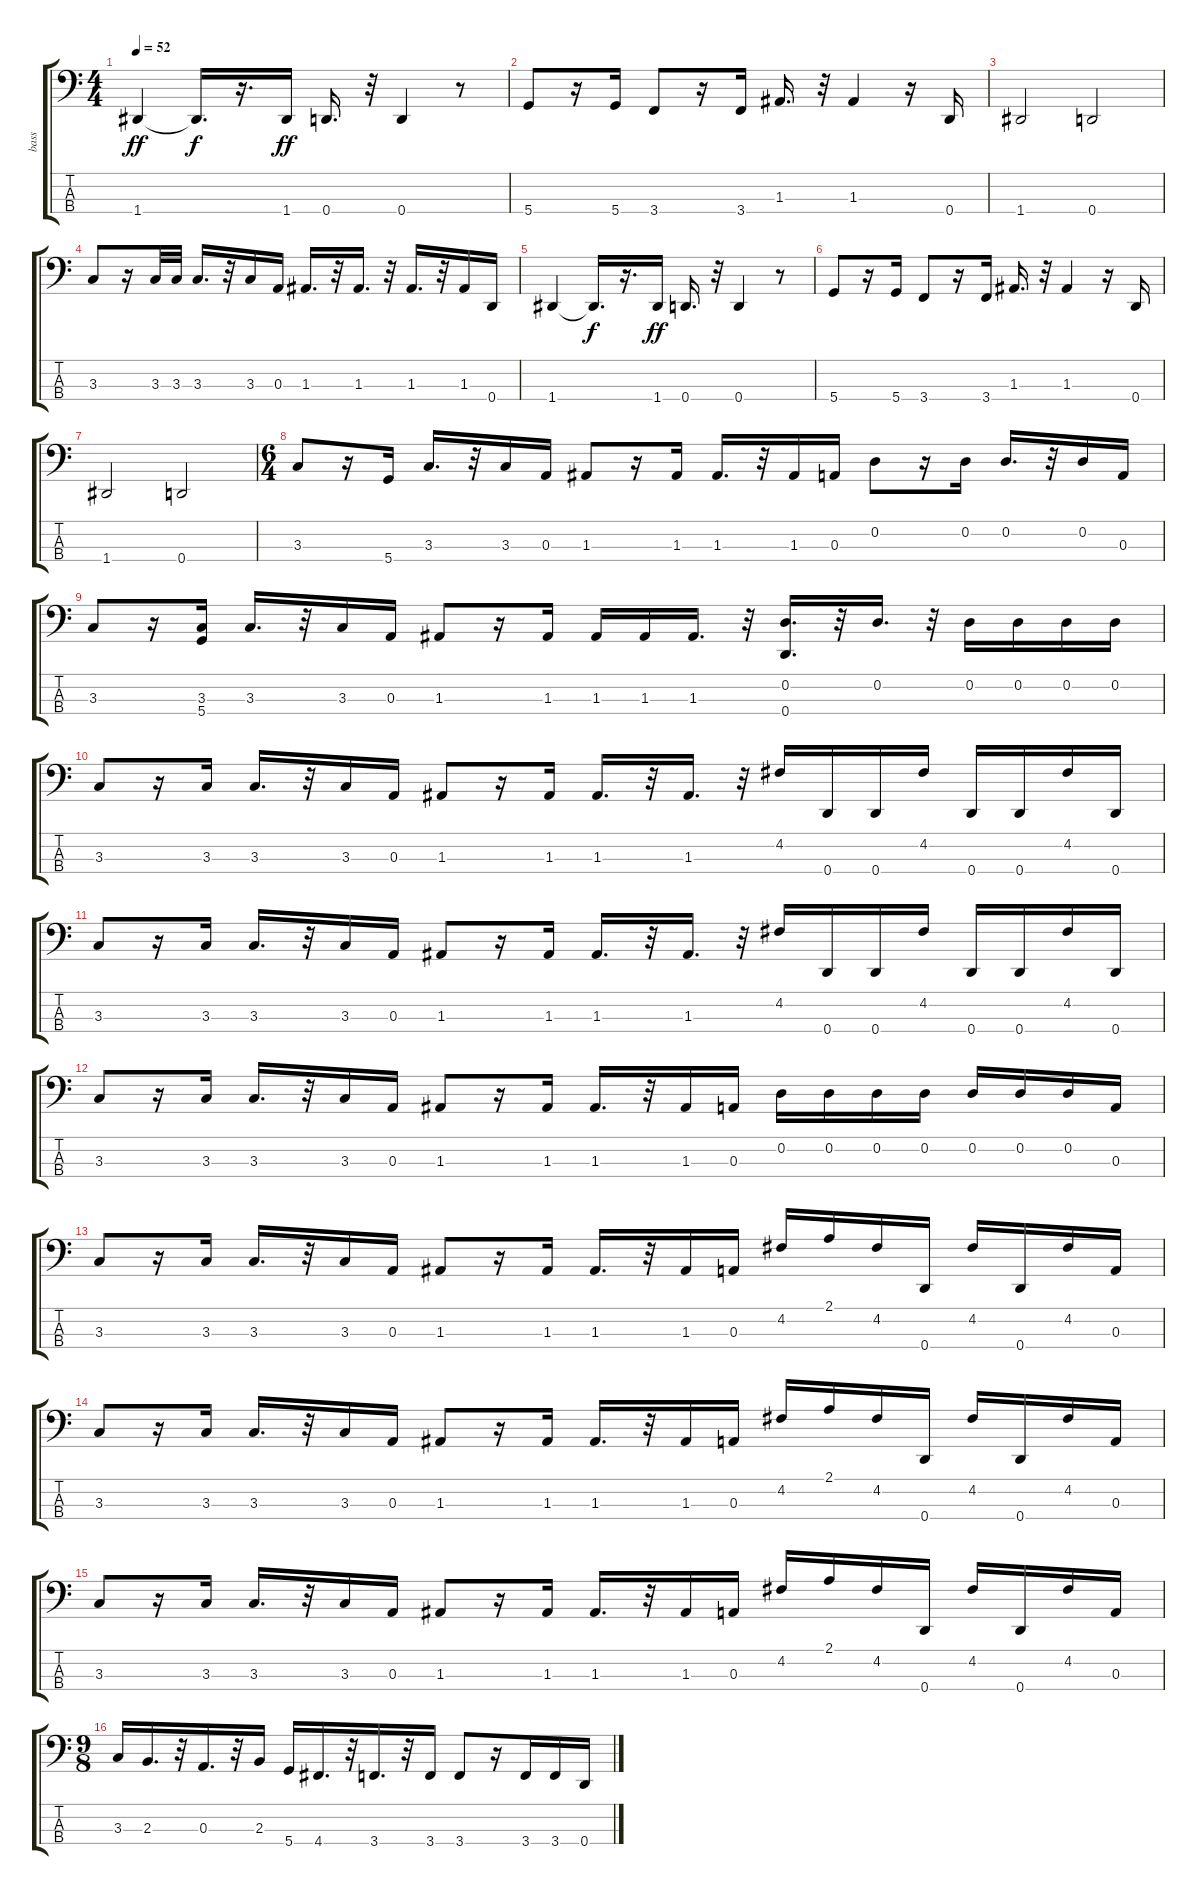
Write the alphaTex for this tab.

\track ("bass" "bass") {instrument electricbassfinger}
\staff {score tabs}
\tuning (G2 D2 A1 D1) {hide}
\ts (4 4)
\tempo 52
\clef f4
\ks c
1.4.4{dy ff} 1.4{t}.16{d dy f} r.16{d} 1.4.16{dy ff} 0.4.16{d} r.32 0.4.4 r.8 |
5.4.8 r.16 5.4.16 3.4.8 r.16 3.4.16 1.3.16{d} r.32 1.3.4 r.16 0.4.16 |
1.4.2 0.4.2 |
3.3.8 r.16 3.3.32 3.3.32 3.3.16{d} r.32 3.3.16 0.3.16 1.3.16{d} r.32 1.3.16{d} r.32 1.3.16{d} r.32 1.3.16 0.4.16 |
1.4.4 1.4{t}.16{d dy f} r.16{d} 1.4.16{dy ff} 0.4.16{d} r.32 0.4.4 r.8 |
5.4.8 r.16 5.4.16 3.4.8 r.16 3.4.16 1.3.16{d} r.32 1.3.4 r.16 0.4.16 |
1.4.2 0.4.2 |
\ts (6 4)
3.3.8 r.16 5.4.16 3.3.16{d} r.32 3.3.16 0.3.16 1.3.8 r.16 1.3.16 1.3.16{d} r.32 1.3.16 0.3.16 0.2.8 r.16 0.2.16 0.2.16{d} r.32 0.2.16 0.3.16 |
3.3.8 r.16 (3.3 5.4).16 3.3.16{d} r.32 3.3.16 0.3.16 1.3.8 r.16 1.3.16 1.3.16 1.3.16 1.3.16{d} r.32 (0.2 0.4).16{d} r.32 0.2.16{d} r.32 0.2.16 0.2.16 0.2.16 0.2.16 |
3.3.8 r.16 3.3.16 3.3.16{d} r.32 3.3.16 0.3.16 1.3.8 r.16 1.3.16 1.3.16{d} r.32 1.3.16{d} r.32 4.2.16 0.4.16 0.4.16 4.2.16 0.4.16 0.4.16 4.2.16 0.4.16 |
3.3.8 r.16 3.3.16 3.3.16{d} r.32 3.3.16 0.3.16 1.3.8 r.16 1.3.16 1.3.16{d} r.32 1.3.16{d} r.32 4.2.16 0.4.16 0.4.16 4.2.16 0.4.16 0.4.16 4.2.16 0.4.16 |
3.3.8 r.16 3.3.16 3.3.16{d} r.32 3.3.16 0.3.16 1.3.8 r.16 1.3.16 1.3.16{d} r.32 1.3.16 0.3.16 0.2.16 0.2.16 0.2.16 0.2.16 0.2.16 0.2.16 0.2.16 0.3.16 |
3.3.8 r.16 3.3.16 3.3.16{d} r.32 3.3.16 0.3.16 1.3.8 r.16 1.3.16 1.3.16{d} r.32 1.3.16 0.3.16 4.2.16 2.1.16 4.2.16 0.4.16 4.2.16 0.4.16 4.2.16 0.3.16 |
3.3.8 r.16 3.3.16 3.3.16{d} r.32 3.3.16 0.3.16 1.3.8 r.16 1.3.16 1.3.16{d} r.32 1.3.16 0.3.16 4.2.16 2.1.16 4.2.16 0.4.16 4.2.16 0.4.16 4.2.16 0.3.16 |
3.3.8 r.16 3.3.16 3.3.16{d} r.32 3.3.16 0.3.16 1.3.8 r.16 1.3.16 1.3.16{d} r.32 1.3.16 0.3.16 4.2.16 2.1.16 4.2.16 0.4.16 4.2.16 0.4.16 4.2.16 0.3.16 |
\ts (9 8)
3.3.16 2.3.16{d} r.32 0.3.16{d} r.32 2.3.16 5.4.16 4.4.16{d} r.32 3.4.16{d} r.32 3.4.16 3.4.8 r.16 3.4.16 3.4.16 0.4.16
